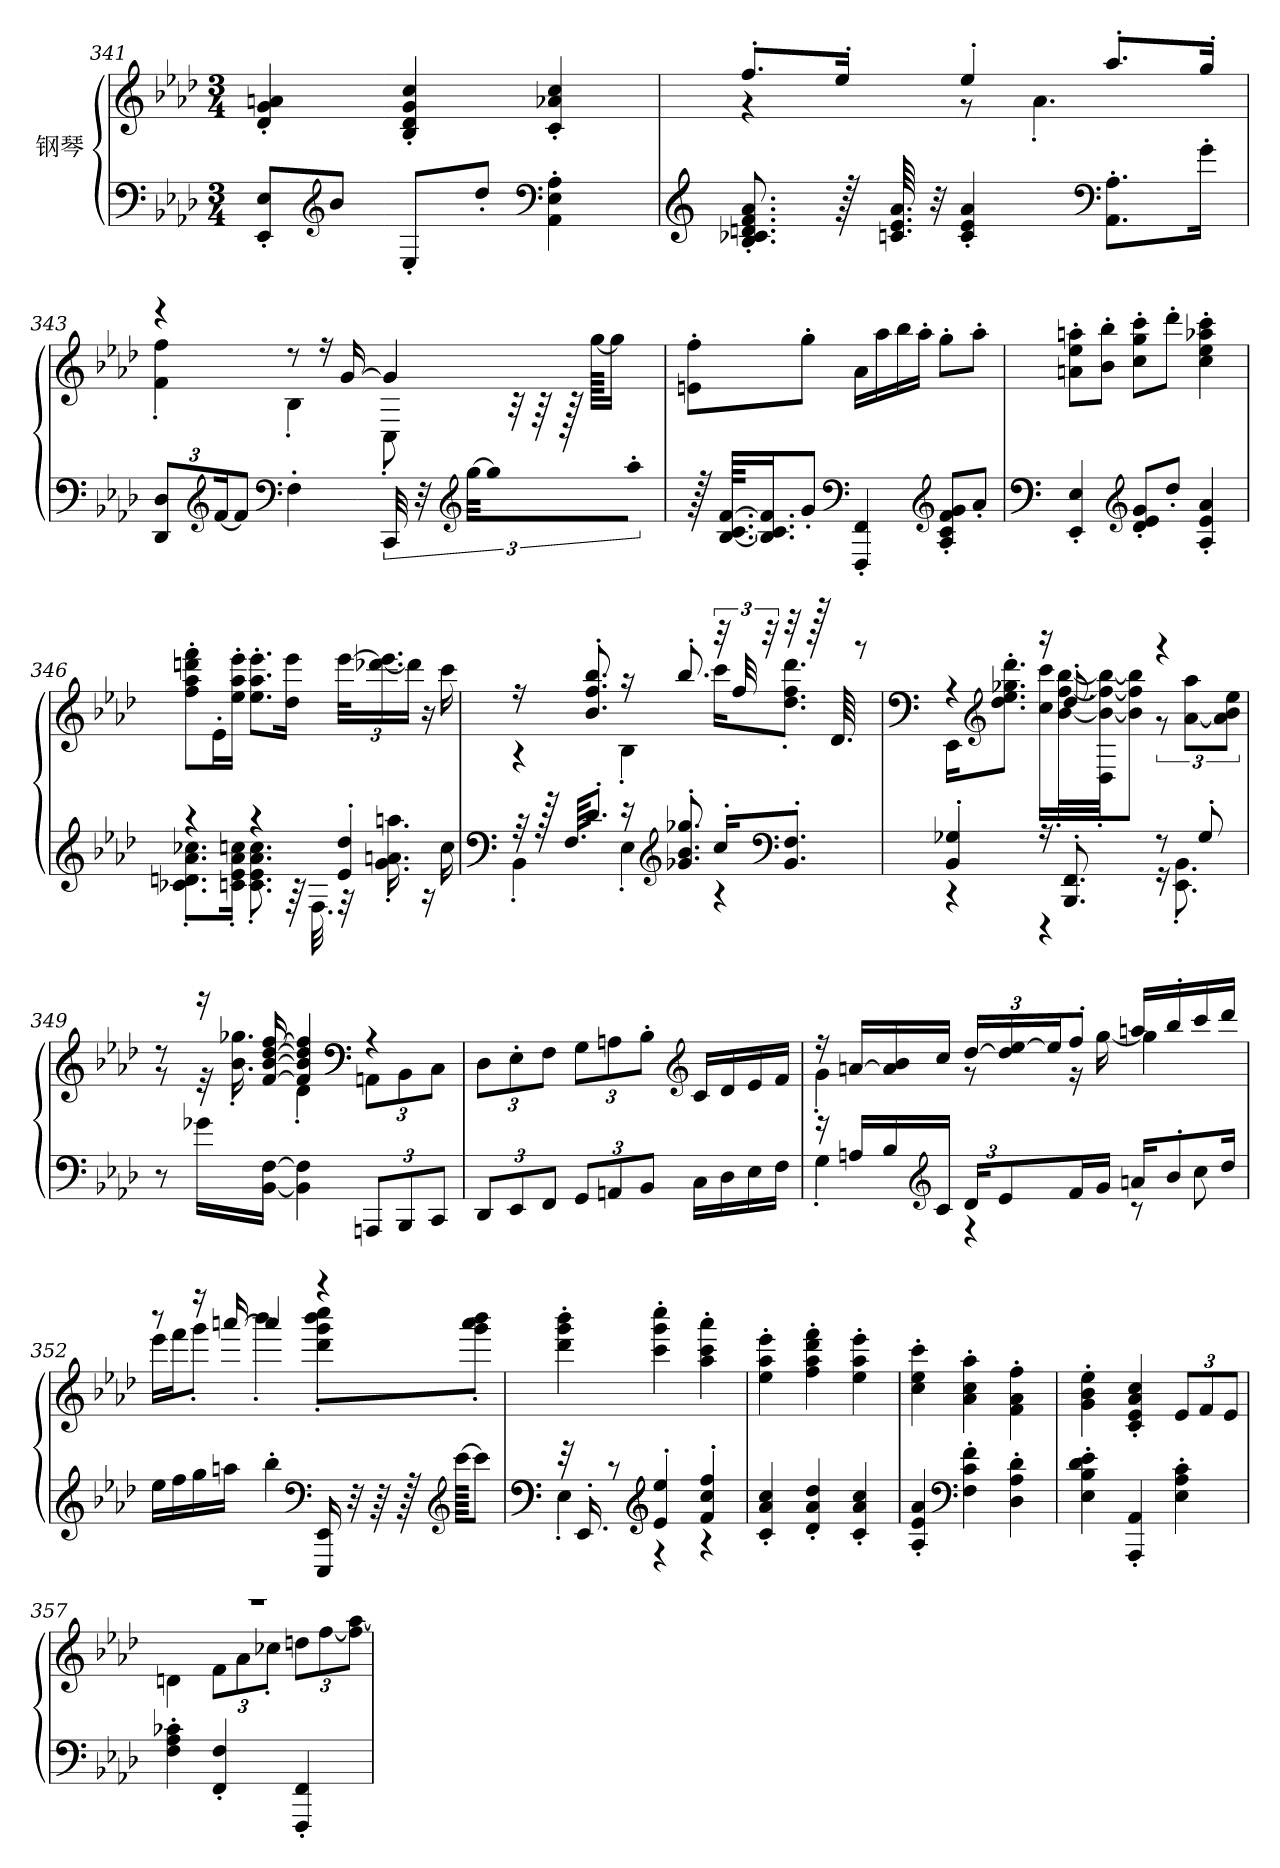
**kern	**kern
*part1	*part1
*staff2	*staff1
*I"钢琴	*
!!LO:PB:g=z
*clefF4	*clefG2
*k[b-e-a-d-]	*k[b-e-a-d-]
*M3/4	*M3/4
=341	=341
8EE-/' 8E-/'L	4d-/' 4g/' 4an/'
*clefG2	*
8b-/J	.
8E-'/L	4B-/' 4d-/' 4g/' 4cc/'
8dd-'/J	.
*clefF4	*
4AA-\' 4E-\' 4A-\'	4c/' 4a-X/' 4cc/'
=342	=342
*clefG2	*
*	*^
8.B-/' 8.c-X/' 8.dn/' 8.f/' 8.a-/'	8.ff'/L	4r
128r	16ee-'/Jk	.
64.cn/ 64.e-/ 64.a-/	.	.
32r	.	.
4c/' 4e-/' 4a-/'	4ee-'/	8r
.	.	4.a-'\
*clefF4	*	*
8.AA-\' 8.A-\'L	8.aa-'/L	.
16g'\Jk	16gg'/Jk	.
!!LO:LB:g=z	!!
=343	=343	=343
*Xbrackettup	*	*
12DD-/ 12D-/L	4r	4f\' 4ff\'
*clefG2	*	*
[24f/K	.	.
8f/J]	.	.
*clefF4	*	*
4F'\	8r	4B-'\
.	16r	.
.	[16g/	.
*brackettup	*	*
48CC/	4g/]	8C'\
48r	.	.
*clefG2	*	*
[48gg\KLL	.	.
16gg\J]	.	.
8aa-'\J	.	32r
.	.	64r
.	.	128r
.	.	[128gg\KKKLL
.	.	16gg\JJ]
*	*v	*v
=344	=344
128r	8en\' 8ff\'L
[64.B-/ [64.c/ [64.f/KKLL	.
16.B-/] 16.c/] 16.f/]J	.
8g'/J	8gg'\J
*clefF4	*
4FFF/' 4FF/'	16a-\LL
.	16aa-\
.	16bb-\
.	16aa-'\JJ
*clefG2	*
8A-/' 8c/' 8f/' 8g/'L	8gg'\L
8a-'/J	8aa-'\J
!!LO:LB:g=z
=345	=345
*clefF4	*
4EE-/' 4E-/'	8an\' 8ee-\' 8aan\'L
.	8b-\' 8bb-\'J
*clefG2	*
8d-/' 8e-/' 8g/'L	8cc\' 8gg\' 8ccc\'L
8dd-'/J	8ddd-'\J
4A-/' 4e-/' 4a-/'	4cc\' 4ee-\' 4aa-X\' 4ccc\'
=346	=346
*^	*
4r	8.c-X\' 8.dn\' 8.a-\' 8.cc-X\'L	8ff\' 8aa-\' 8dddn\' 8fff\'L
.	.	16e-'\L
.	16cn\' 16e-\' 16a-\' 16ccn\'Jk	16ee-\' 16aa-\' 16eee-\'JJ
4r	8.c\' 8.e-\' 8.a-\' 8.cc\'	8.ee-\' 8.aa-\' 8.eee-\'L
.	64r	16dd-\ 16eee-\Jk
.	32.F\	.
*	*	*Xbrackettup
4e-/' 4dd-/'	32r	[48eee-\KLL
.	.	[24.ddd-X\ 24.eee-\]
.	16.g\' 16.an\' 16.aan\'	.
.	.	24ddd-\JJ]
.	16r	16r
.	16cc\	16ccc\
!!LO:LB:g=z
=347	=347	=347
*clefF4	*	*
*	*	*^
32r	4BB-'\	16r	4r
128r	.	.	.
64.F/KKKL	.	.	.
8.d-'/J	.	8.b-/' 8.ff/' 8.bb-/'	.
16r	4E-'\	16r	4B-'\
*clefG2	*	*	*
8.g-X/' 8.b-/' 8.gg-X/'	.	8.bb-'/	.
*	*	*brackettup	*
16cc'/KL	4r	48r	16ccc\KL
.	.	48ff/	.
.	.	48r	.
*clefF4	*	*	*
8.BB-/' 8.F/'J	.	32r	8.dd-\' 8.ff\' 8.ddd-\'J
.	.	128r	.
.	.	64.d-/	.
.	.	8r	.
=348	=348	=348	=348
*	*	*clefF4	*
4BB-/' 4G-X/'	4r	4r	16EE-\KL
*	*	*clefG2	*
.	.	.	8.dd-\' 8.ee-\' 8.gg-X\' 8.ddd-\'J
16r	4r	16r	16cc\ 16ccc\LL
8.BBB-/' 8.FF/'	.	8.dd-'/	[32b-\' [32ff\' [32bb-\'L
.	.	.	32D-\' 32b-\_' 32ff\_' 32bb-\_'JJ
.	.	.	8b-\] 8ff\] 8bb-\]J
8r	16r	4r	12r
.	8.EE-\' 8.BB-\'	.	.
.	.	.	[12a-\ 12aa-\L
8G-'/	.	.	.
.	.	.	12a-\] 12b-\ 12ee-\J
*v	*v	*	*
!!LO:LB:g=z	!!
=349	=349	=349
8r	8r	8r
16g-X\LL	16r	32r
.	.	16.b-\' 16.gg-X\'
[16BB-\ [16F\JJ	[16f/ [16b-/ [16dd-/ [16ff/	.
4BB-\] 4F\]	4f/] 4b-/] 4dd-/] 4ff/]	4d-'\
*	*clefF4	*
*Xbrackettup	*	*Xbrackettup
12AAAn/L	4r	12AAn\L
12BBB-/	.	12BB-\
12CC/J	.	12C\J
*	*v	*v
=350	=350
12DD-/L	12D-\L
12EE-/	12E-'\
12FF/J	12F\J
12GG/L	12G\L
12AAn/	12An\
12BB-/J	12B-'\J
*	*clefG2
16C\LL	16c/LL
16D-\	16d-/
16E-\	16e-/
16F\JJ	16f/JJ
!!LO:LB:g=z
=351	=351
*^	*^
16r	4G'\	16r	4g'\
16An/LL	.	[16an/LL	.
16B-/	.	16a/] 16b-/	.
*clefG2	*	*	*
16c/JJ	.	16cc/JJ	.
24d-/KL	4r	[24dd-/LL	8r
12e-/	.	24dd-/] [24ee-/	.
.	.	24ee-/J]	.
16f/L	.	8ff'/J	16r
16g/JJ	.	.	[16gg\
16an/KL	8r	16aan/LL	4gg\]
8b-'/	.	16bb-'/	.
.	8cc\	16ccc/	.
16dd-/Jk	.	16ddd-/JJ	.
*v	*v	*	*
=352	=352	=352
16ee-\LL	8r	16eee-\LL
16ff\	.	16fff\J
16gg\	16r	8ggg'\J
16aan\JJ	[16aaan/	.
4bb-'\	4aaa/]	4bbb-'\
*clefF4	*	*
16EEE-/ 16EE-/	4r	8ddd-\' 8ggg\' 8bbb-\' 8cccc\'L
32r	.	.
64r	.	.
128r	.	.
*clefG2	*	*
[128ccc\KKKKL	.	.
8ccc\J]	.	8ggg\' 8aaa\' 8bbb-\'J
*	*v	*v
!!LO:PB:g=z
=353	=353
*clefF4	*
*^	*
32r	4E-'\	4ddd-\' 4ggg\' 4bbb-\'
16.EE-'/	.	.
8r	.	.
*clefG2	*	*
4e-/' 4ee-/'	4r	4ccc\' 4ggg\' 4cccc\'
4f/' 4cc/' 4ff/'	4r	4aa-\' 4ccc\' 4aaa-\'
*v	*v	*
=354	=354
4c/' 4a-/' 4cc/'	4ee-\' 4aa-\' 4eee-\'
4d-/' 4a-/' 4dd-/'	4ff\' 4aa-\' 4ddd-\' 4fff\'
4c/' 4a-/' 4cc/'	4ee-\' 4aa-\' 4eee-\'
=355	=355
4A-/' 4e-/' 4a-/'	4cc\' 4ee-\' 4ccc\'
*clefF4	*
4F\' 4c\' 4f\'	4a-\' 4cc\' 4aa-\'
4D-\' 4A-\' 4d-\'	4f\' 4a-\' 4ff\'
=356	=356
4E-\' 4B-\' 4d-\' 4e-\'	4g\' 4b-\' 4ee-\'
4AAA-/' 4AA-/'	4c/' 4e-/' 4a-/' 4cc/'
4E-\' 4A-\' 4c\'	12e-/L
.	12f/
.	12e-/J
=357	=357
*	*^
4F\' 4A-\' 4c-X\'	2.r	4dn\
4FF/' 4F/'	.	12f\L
.	.	12a-\
.	.	12cc-X'\J
4FFF/' 4FF/'	.	12ddn\L
.	.	[12ff\
.	.	12ff\] [12aa-\J
*	*v	*v
=	=
*-	*-
